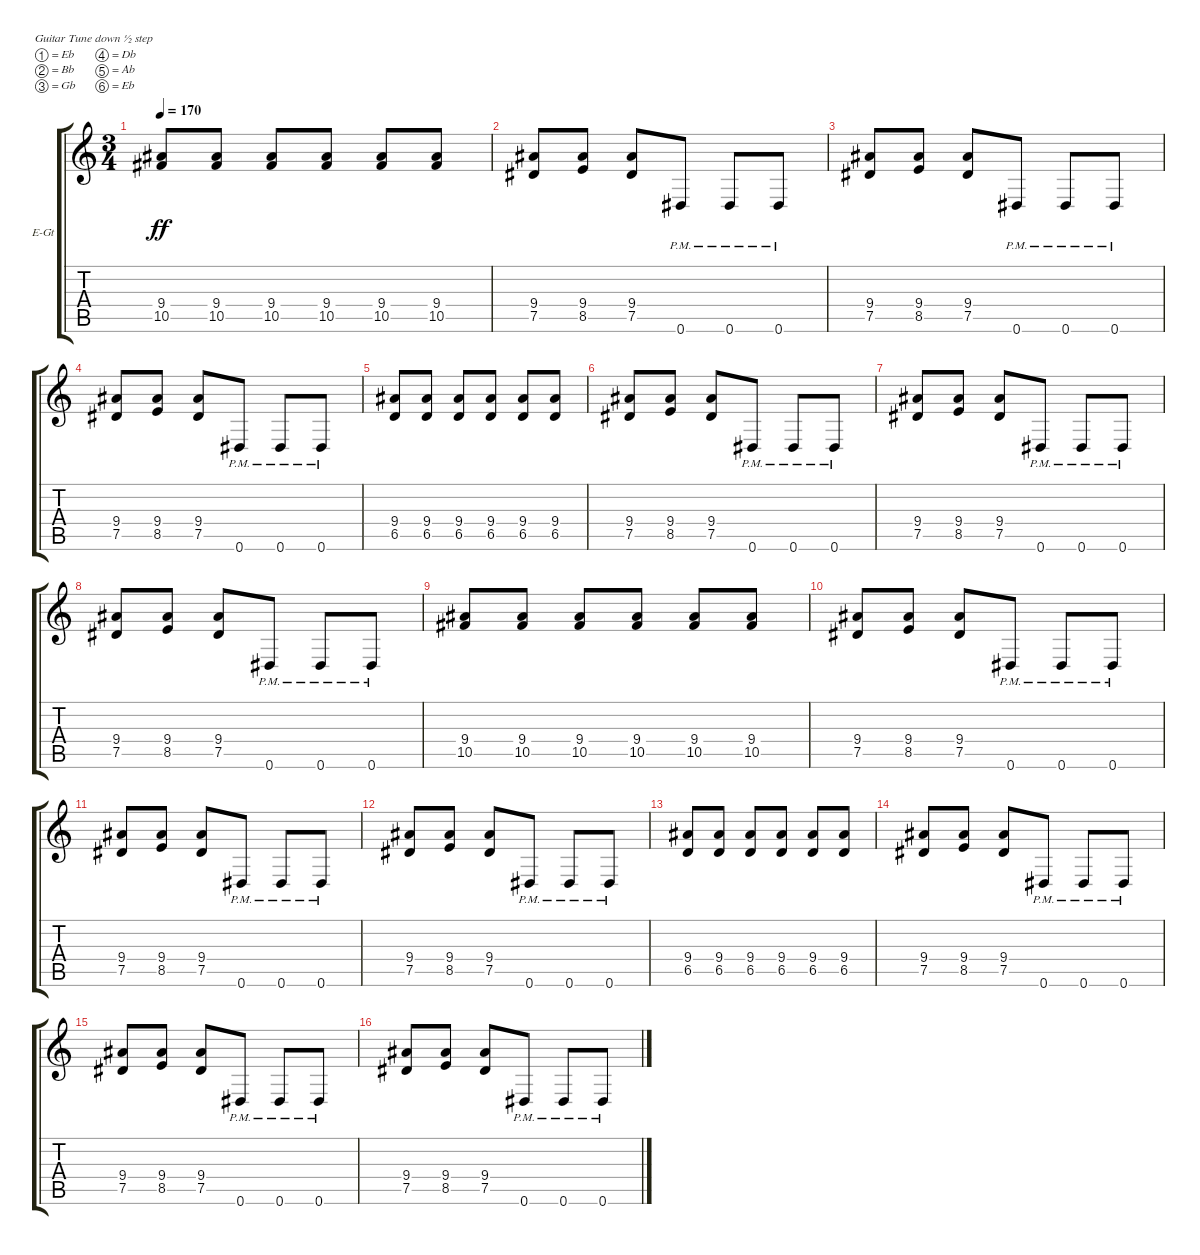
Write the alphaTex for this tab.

\bracketExtendMode groupsimilarinstruments
\firstSystemTrackNameOrientation horizontal
\otherSystemsTrackNameOrientation horizontal
\track ("Kaleb - Rhythm" "E-Gt") {instrument distortionguitar}
\staff {score tabs}
\tuning (Eb4 Bb3 Gb3 Db3 Ab2 Eb2)
\ts (3 4)
\tempo 170
\clef g2
\ks c
(9.4 10.5).8{dy ff} (10.5 9.4).8 (10.5 9.4).8 (10.5 9.4).8 (10.5 9.4).8 (10.5 9.4).8 |
(7.5 9.4).8 (8.5 9.4).8 (7.5 9.4).8 0.6{pm}.8 0.6{pm}.8 0.6{pm}.8 |
(7.5 9.4).8 (8.5 9.4).8 (7.5 9.4).8 0.6{pm}.8 0.6{pm}.8 0.6{pm}.8 |
(7.5 9.4).8 (8.5 9.4).8 (7.5 9.4).8 0.6{pm}.8 0.6{pm}.8 0.6{pm}.8 |
(9.4 6.5).8 (6.5 9.4).8 (6.5 9.4).8 (6.5 9.4).8 (6.5 9.4).8 (6.5 9.4).8 |
(7.5 9.4).8 (8.5 9.4).8 (7.5 9.4).8 0.6{pm}.8 0.6{pm}.8 0.6{pm}.8 |
(7.5 9.4).8 (8.5 9.4).8 (7.5 9.4).8 0.6{pm}.8 0.6{pm}.8 0.6{pm}.8 |
(7.5 9.4).8 (8.5 9.4).8 (7.5 9.4).8 0.6{pm}.8 0.6{pm}.8 0.6{pm}.8 |
(9.4 10.5).8 (10.5 9.4).8 (10.5 9.4).8 (10.5 9.4).8 (10.5 9.4).8 (10.5 9.4).8 |
(7.5 9.4).8 (8.5 9.4).8 (7.5 9.4).8 0.6{pm}.8 0.6{pm}.8 0.6{pm}.8 |
(7.5 9.4).8 (8.5 9.4).8 (7.5 9.4).8 0.6{pm}.8 0.6{pm}.8 0.6{pm}.8 |
(7.5 9.4).8 (8.5 9.4).8 (7.5 9.4).8 0.6{pm}.8 0.6{pm}.8 0.6{pm}.8 |
(9.4 6.5).8 (6.5 9.4).8 (6.5 9.4).8 (6.5 9.4).8 (6.5 9.4).8 (6.5 9.4).8 |
(7.5 9.4).8 (8.5 9.4).8 (7.5 9.4).8 0.6{pm}.8 0.6{pm}.8 0.6{pm}.8 |
(7.5 9.4).8 (8.5 9.4).8 (7.5 9.4).8 0.6{pm}.8 0.6{pm}.8 0.6{pm}.8 |
(7.5 9.4).8 (8.5 9.4).8 (7.5 9.4).8 0.6{pm}.8 0.6{pm}.8 0.6{pm}.8
